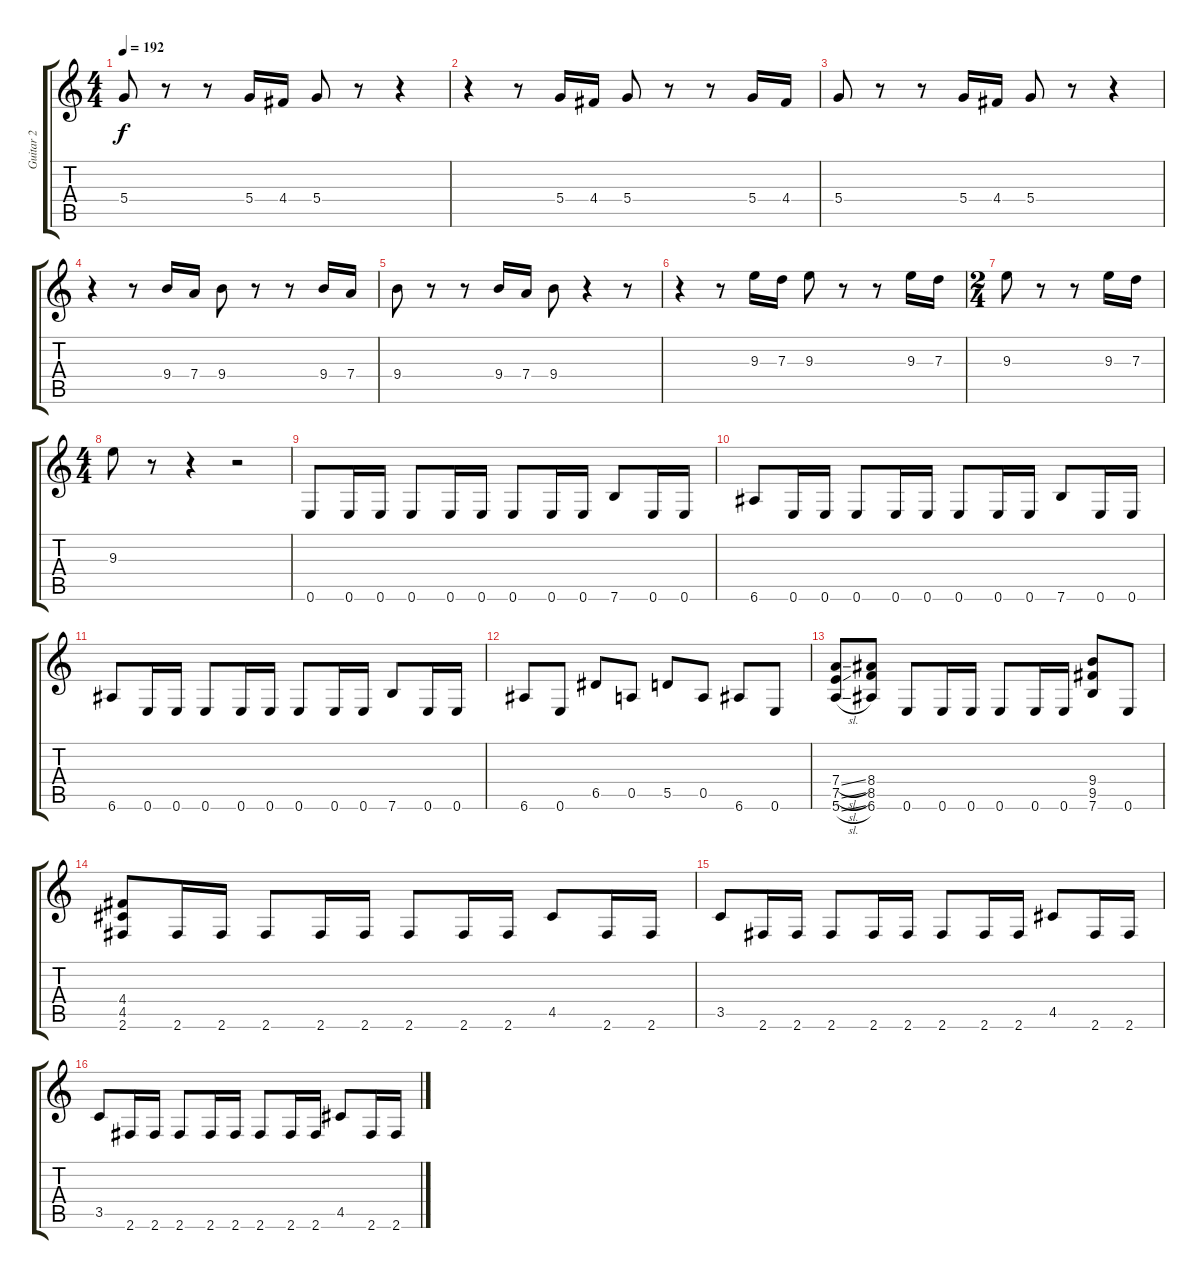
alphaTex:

\track ("Guitar 2" "Guitar 2") {instrument distortionguitar}
\staff {score tabs}
\tuning (E4 B3 G3 D3 A2 E2) {hide}
\ts (4 4)
\tempo 192
\clef g2
\ks c
5.4.8{dy f} r.8 r.8 5.4.16 4.4.16 5.4.8 r.8 r.4 |
r.4 r.8 5.4.16 4.4.16 5.4.8 r.8 r.8 5.4.16 4.4.16 |
5.4.8 r.8 r.8 5.4.16 4.4.16 5.4.8 r.8 r.4 |
r.4 r.8 9.4.16 7.4.16 9.4.8 r.8 r.8 9.4.16 7.4.16 |
9.4.8 r.8 r.8 9.4.16 7.4.16 9.4.8 r.4 r.8 |
r.4 r.8 9.3.16 7.3.16 9.3.8 r.8 r.8 9.3.16 7.3.16 |
\ts (2 4)
9.3.8 r.8 r.8 9.3.16 7.3.16 |
\ts (4 4)
9.3.8 r.8 r.4 r.2 |
0.6.8 0.6.16 0.6.16 0.6.8 0.6.16 0.6.16 0.6.8 0.6.16 0.6.16 7.6.8 0.6.16 0.6.16 |
6.6.8 0.6.16 0.6.16 0.6.8 0.6.16 0.6.16 0.6.8 0.6.16 0.6.16 7.6.8 0.6.16 0.6.16 |
6.6.8 0.6.16 0.6.16 0.6.8 0.6.16 0.6.16 0.6.8 0.6.16 0.6.16 7.6.8 0.6.16 0.6.16 |
6.6.8 0.6.8 6.5.8 0.5.8 5.5.8 0.5.8 6.6.8 0.6.8 |
(7.4{sl} 7.5{sl} 5.6{sl}).8 (8.4 8.5 6.6).8 0.6.8 0.6.16 0.6.16 0.6.8 0.6.16 0.6.16 (9.4 9.5 7.6).8 0.6.8 |
(4.4 4.5 2.6).8 2.6.16 2.6.16 2.6.8 2.6.16 2.6.16 2.6.8 2.6.16 2.6.16 4.5.8 2.6.16 2.6.16 |
3.5.8 2.6.16 2.6.16 2.6.8 2.6.16 2.6.16 2.6.8 2.6.16 2.6.16 4.5.8 2.6.16 2.6.16 |
3.5.8 2.6.16 2.6.16 2.6.8 2.6.16 2.6.16 2.6.8 2.6.16 2.6.16 4.5.8 2.6.16 2.6.16
